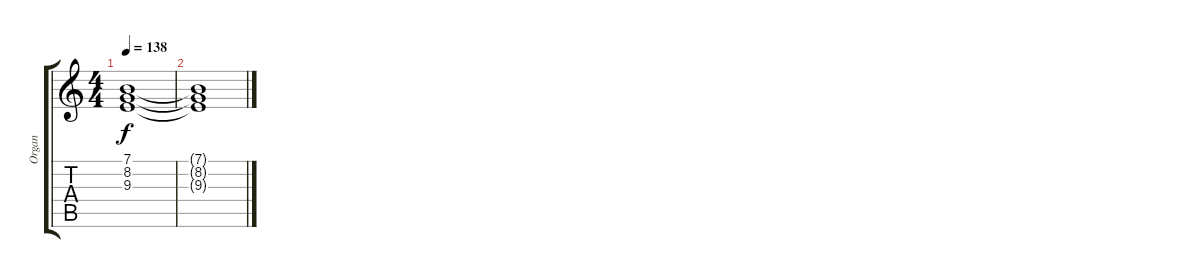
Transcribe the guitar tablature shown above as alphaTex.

\track ("Organ" "Organ") {instrument drawbarorgan}
\staff {score tabs}
\tuning (E4 B3 G3 D3 A2 E2) {hide}
\ts (4 4)
\tempo 138
\clef g2
\ks c
(7.1 8.2 9.3).1{dy f volume 0} |
(7.1{t} 8.2{t} 9.3{t}).1
